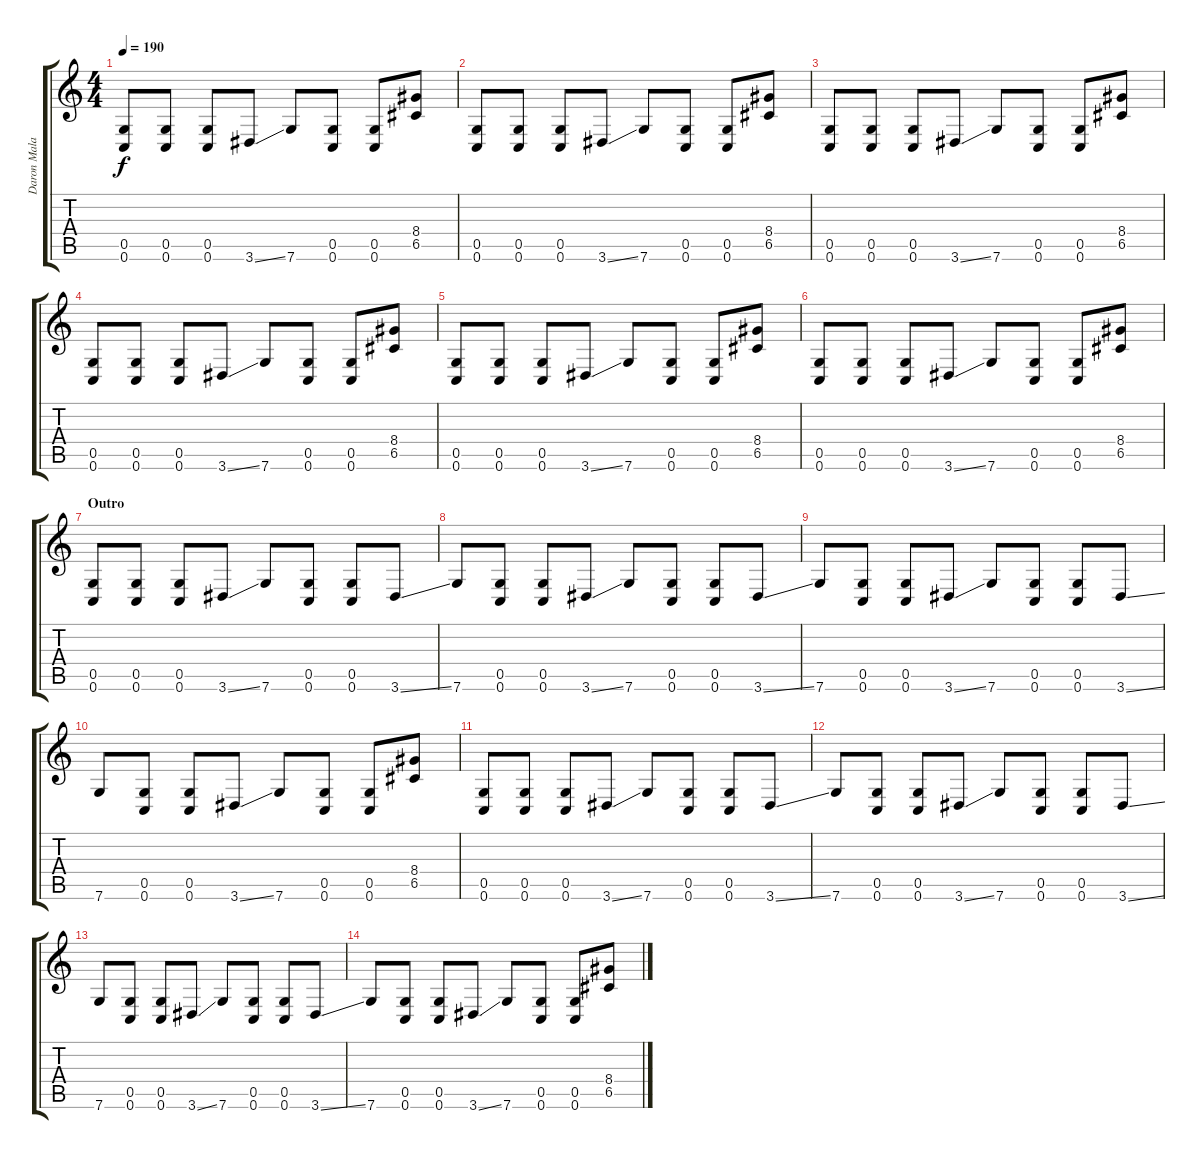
\track ("Daron Malakian" "Daron Mala") {instrument distortionguitar}
\staff {score tabs}
\tuning (D4 A3 F3 C3 G2 C2) {hide}
\ts (4 4)
\tempo 190
\clef g2
\ks c
(0.5 0.6).8{dy f} (0.5 0.6).8 (0.5 0.6).8 3.6{ss}.8 7.6.8 (0.5 0.6).8 (0.5 0.6).8 (8.4 6.5).8 |
(0.5 0.6).8 (0.5 0.6).8 (0.5 0.6).8 3.6{ss}.8 7.6.8 (0.5 0.6).8 (0.5 0.6).8 (8.4 6.5).8 |
(0.5 0.6).8 (0.5 0.6).8 (0.5 0.6).8 3.6{ss}.8 7.6.8 (0.5 0.6).8 (0.5 0.6).8 (8.4 6.5).8 |
(0.5 0.6).8 (0.5 0.6).8 (0.5 0.6).8 3.6{ss}.8 7.6.8 (0.5 0.6).8 (0.5 0.6).8 (8.4 6.5).8 |
(0.5 0.6).8 (0.5 0.6).8 (0.5 0.6).8 3.6{ss}.8 7.6.8 (0.5 0.6).8 (0.5 0.6).8 (8.4 6.5).8 |
(0.5 0.6).8 (0.5 0.6).8 (0.5 0.6).8 3.6{ss}.8 7.6.8 (0.5 0.6).8 (0.5 0.6).8 (8.4 6.5).8 |
\section ("" "Outro")
(0.5 0.6).8 (0.5 0.6).8 (0.5 0.6).8 3.6{ss}.8 7.6.8 (0.5 0.6).8 (0.5 0.6).8 3.6{ss}.8 |
7.6.8 (0.5 0.6).8 (0.5 0.6).8 3.6{ss}.8 7.6.8 (0.5 0.6).8 (0.5 0.6).8 3.6{ss}.8 |
7.6.8 (0.5 0.6).8 (0.5 0.6).8 3.6{ss}.8 7.6.8 (0.5 0.6).8 (0.5 0.6).8 3.6{ss}.8 |
7.6.8 (0.5 0.6).8 (0.5 0.6).8 3.6{ss}.8 7.6.8 (0.5 0.6).8 (0.5 0.6).8 (8.4 6.5).8 |
(0.5 0.6).8 (0.5 0.6).8 (0.5 0.6).8 3.6{ss}.8 7.6.8 (0.5 0.6).8 (0.5 0.6).8 3.6{ss}.8 |
7.6.8 (0.5 0.6).8 (0.5 0.6).8 3.6{ss}.8 7.6.8 (0.5 0.6).8 (0.5 0.6).8 3.6{ss}.8 |
7.6.8 (0.5 0.6).8 (0.5 0.6).8 3.6{ss}.8 7.6.8 (0.5 0.6).8 (0.5 0.6).8 3.6{ss}.8 |
7.6.8 (0.5 0.6).8 (0.5 0.6).8 3.6{ss}.8 7.6.8 (0.5 0.6).8 (0.5 0.6).8 (8.4 6.5).8
